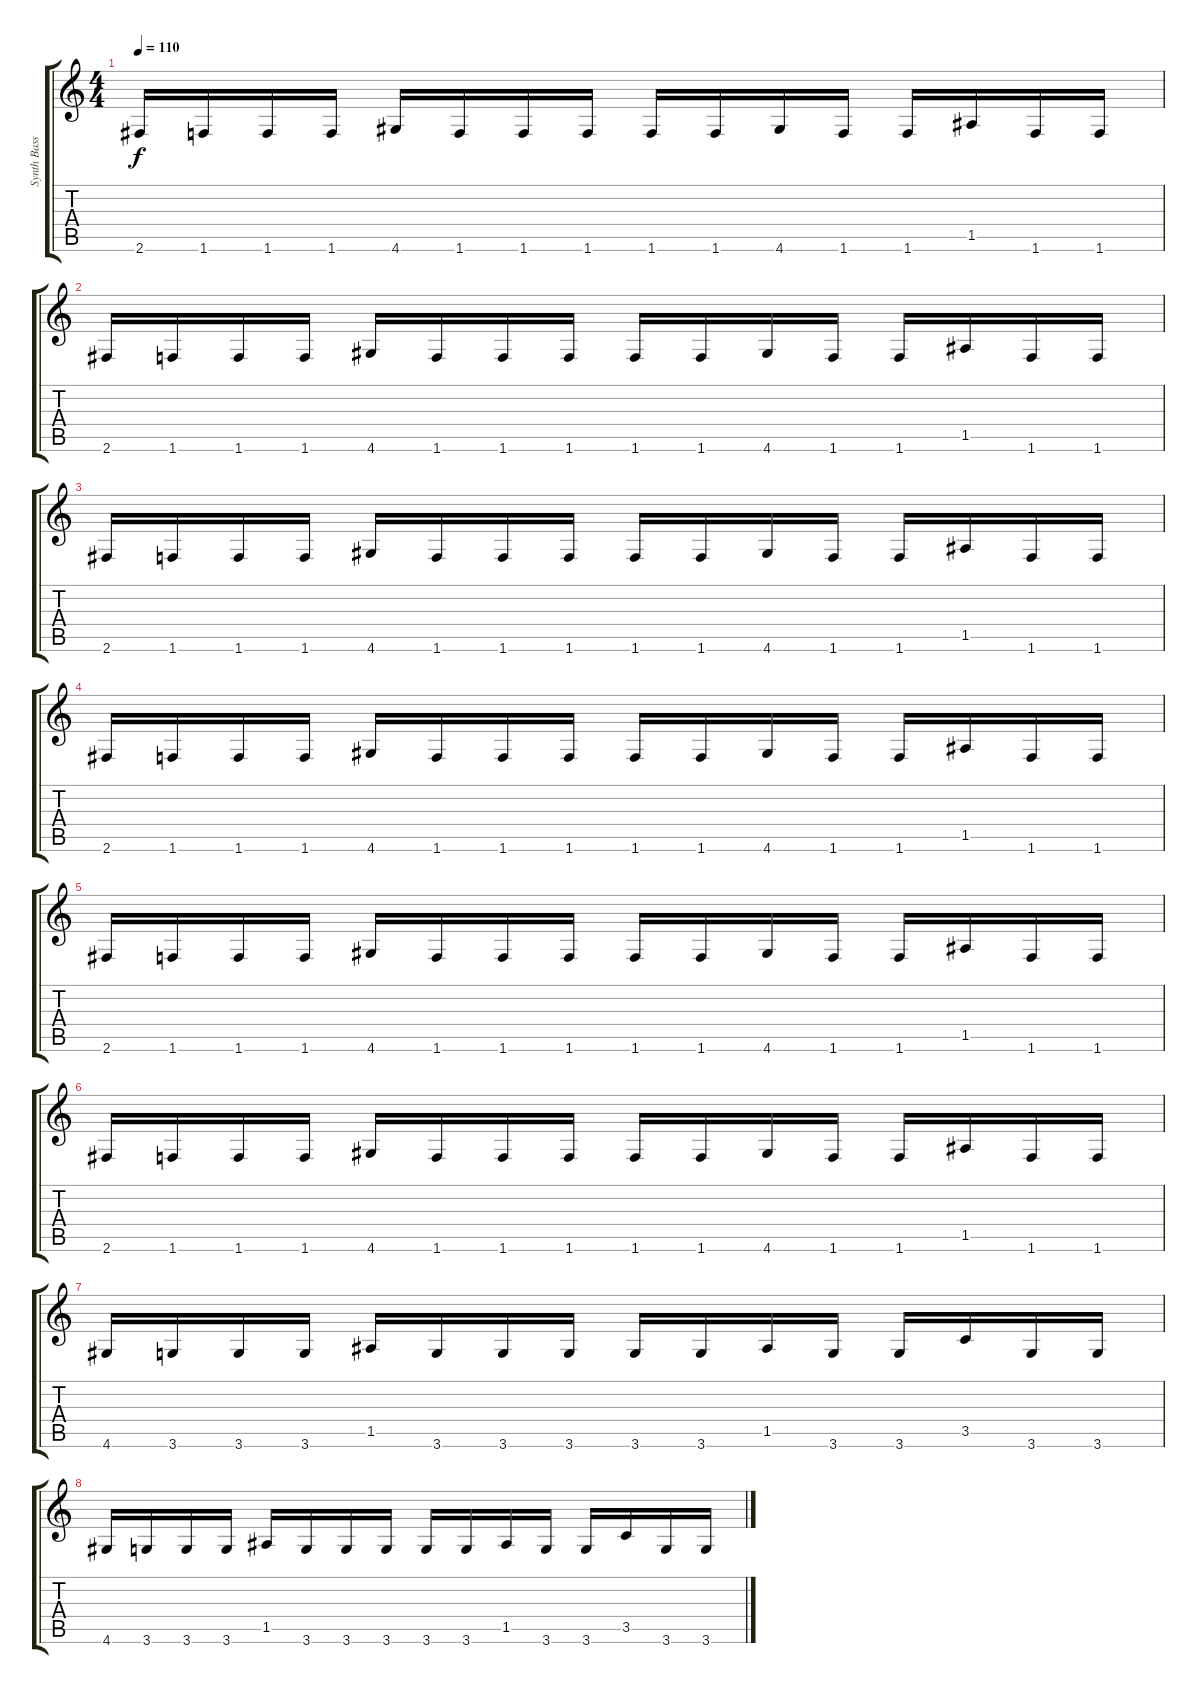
\track ("Synth Bassline" "Synth Bass") {instrument synthbass1}
\staff {score tabs}
\tuning (E4 B3 G3 D3 A2 E2) {hide}
\ts (4 4)
\tempo 110
\clef g2
\ks c
2.6.16{dy f} 1.6.16 1.6.16 1.6.16 4.6.16 1.6.16 1.6.16 1.6.16 1.6.16 1.6.16 4.6.16 1.6.16 1.6.16 1.5.16 1.6.16 1.6.16 |
2.6.16 1.6.16 1.6.16 1.6.16 4.6.16 1.6.16 1.6.16 1.6.16 1.6.16 1.6.16 4.6.16 1.6.16 1.6.16 1.5.16 1.6.16 1.6.16 |
2.6.16 1.6.16 1.6.16 1.6.16 4.6.16 1.6.16 1.6.16 1.6.16 1.6.16 1.6.16 4.6.16 1.6.16 1.6.16 1.5.16 1.6.16 1.6.16 |
2.6.16 1.6.16 1.6.16 1.6.16 4.6.16 1.6.16 1.6.16 1.6.16 1.6.16 1.6.16 4.6.16 1.6.16 1.6.16 1.5.16 1.6.16 1.6.16 |
2.6.16 1.6.16 1.6.16 1.6.16 4.6.16 1.6.16 1.6.16 1.6.16 1.6.16 1.6.16 4.6.16 1.6.16 1.6.16 1.5.16 1.6.16 1.6.16 |
2.6.16 1.6.16 1.6.16 1.6.16 4.6.16 1.6.16 1.6.16 1.6.16 1.6.16 1.6.16 4.6.16 1.6.16 1.6.16 1.5.16 1.6.16 1.6.16 |
4.6.16 3.6.16 3.6.16 3.6.16 1.5.16 3.6.16 3.6.16 3.6.16 3.6.16 3.6.16 1.5.16 3.6.16 3.6.16 3.5.16 3.6.16 3.6.16 |
4.6.16 3.6.16 3.6.16 3.6.16 1.5.16 3.6.16 3.6.16 3.6.16 3.6.16 3.6.16 1.5.16 3.6.16 3.6.16 3.5.16 3.6.16 3.6.16
